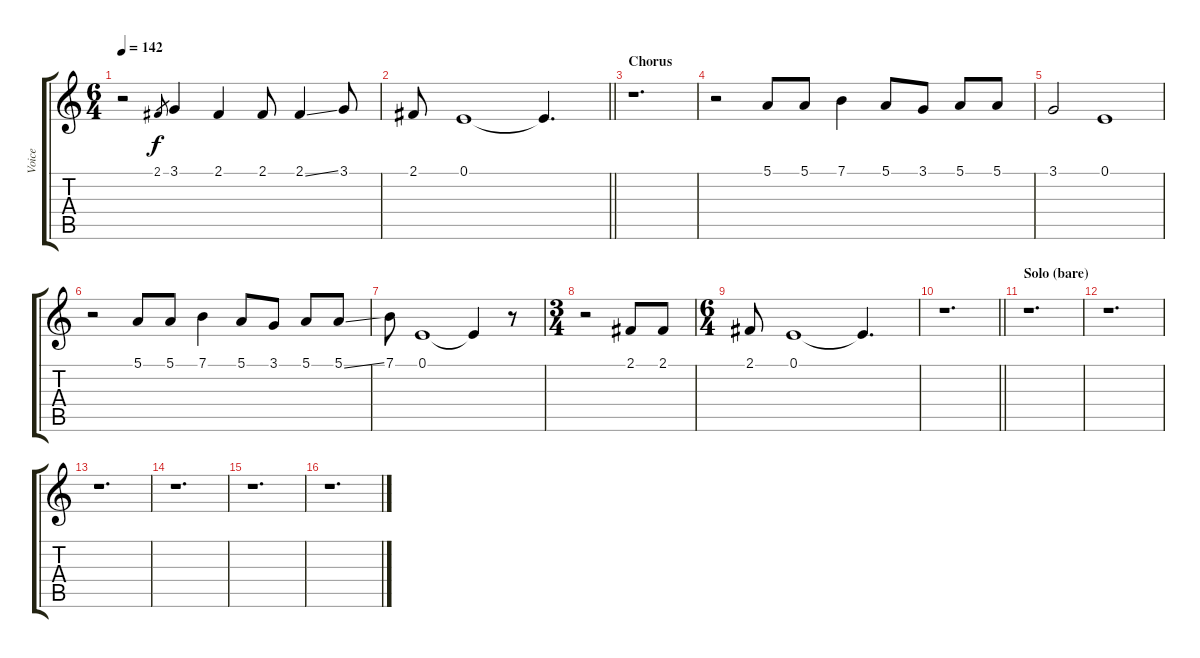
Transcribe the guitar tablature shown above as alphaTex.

\track ("Voice" "Voice") {instrument clarinet}
\staff {score tabs}
\tuning (E4 B3 G3 D3 A2 E2) {hide}
\ts (6 4)
\tempo 142
\clef g2
\ks c
r.2{dy f} 2.1.8{gr} 3.1.4 2.1.4 2.1.8 2.1{ss}.4 3.1.8 |
\barLineRight lightlight
2.1.8 0.1.1 0.1{t}.4{d} |
\section ("" "Chorus")
r.1{d} |
r.2 5.1.8 5.1.8 7.1.4 5.1.8 3.1.8 5.1.8 5.1.8 |
3.1.2 0.1.1 |
r.2 5.1.8 5.1.8 7.1.4 5.1.8 3.1.8 5.1.8 5.1{ss}.8 |
7.1.8 0.1.1 0.1{t}.4 r.8 |
\ts (3 4)
r.2 2.1.8 2.1.8 |
\ts (6 4)
2.1.8 0.1.1 0.1{t}.4{d} |
\barLineRight lightlight
r.1{d} |
\section ("" "Solo (bare)")
r.1{d} |
r.1{d} |
r.1{d} |
r.1{d} |
r.1{d} |
r.1{d}
